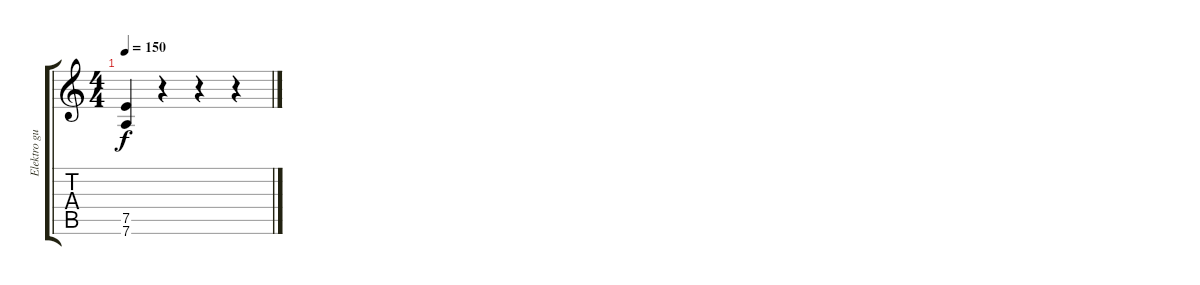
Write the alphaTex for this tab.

\track ("Elektro guitar" "Elektro gu") {instrument overdrivenguitar}
\staff {score tabs}
\tuning (E4 B3 G3 D3 A2 D2) {hide}
\ts (4 4)
\tempo 150
\clef g2
\ks c
(7.5 7.6).4{dy f} r.4 r.4 r.4
